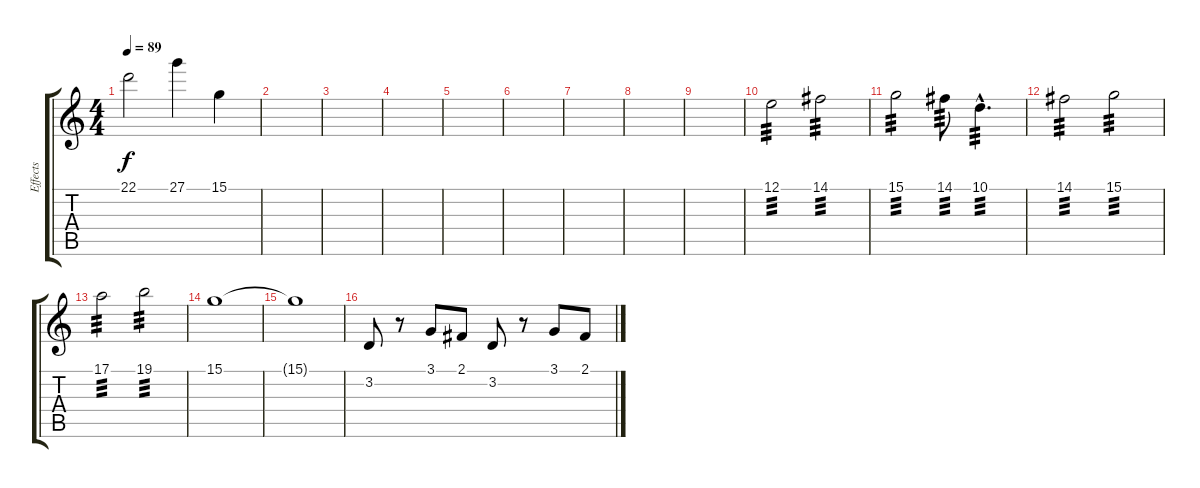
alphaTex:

\track ("Effects" "Effects") {instrument stringensemble1}
\staff {score tabs}
\tuning (E4 B3 G3 D3 A2 E2) {hide}
\ts (4 4)
\tempo 89
\clef g2
\ks c
22.1.2{dy f} 27.1.4 15.1.4 |
|
|
|
|
|
|
|
|
12.1.2{tp 3 instrument stringensemble1} 14.1.2{tp 3} |
15.1.2{tp 3} 14.1.8{tp 3} 10.1{hac}.4{d tp 3} |
14.1.2{tp 3} 15.1.2{tp 3} |
17.1.2{tp 3} 19.1.2{tp 3} |
15.1.1 |
15.1{t}.1 |
3.2.8 r.8 3.1.8 2.1.8 3.2.8 r.8 3.1.8 2.1.8
